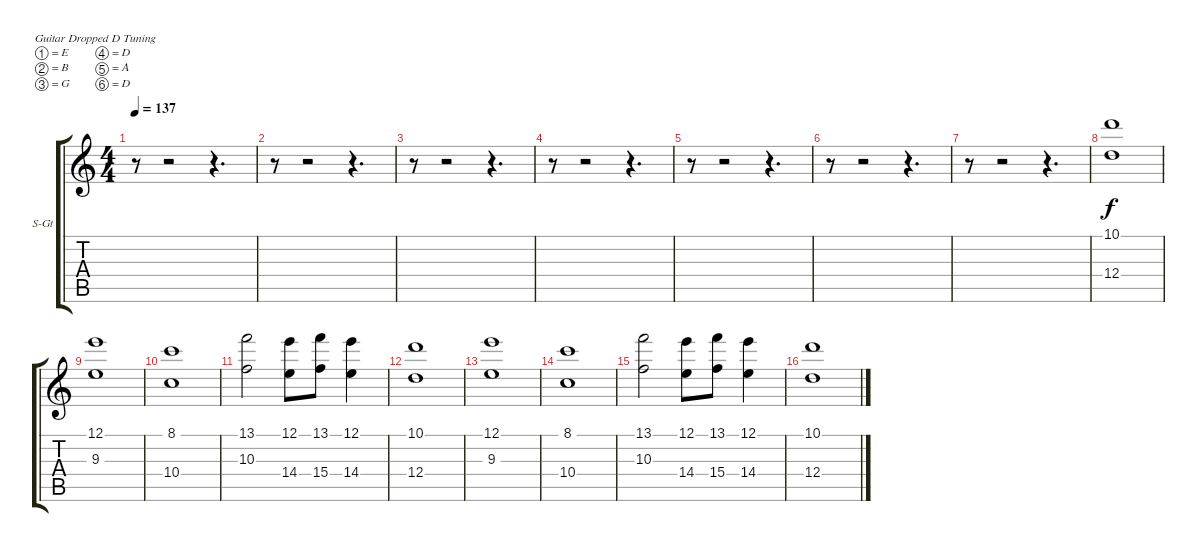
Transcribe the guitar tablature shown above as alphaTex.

\bracketExtendMode groupsimilarinstruments
\firstSystemTrackNameOrientation horizontal
\otherSystemsTrackNameOrientation horizontal
\track ("Keyboard (Christian)" "S-Gt") {instrument pad4choir}
\staff {score tabs}
\tuning (E4 B3 G3 D3 A2 D2)
\displaytranspose 12
\ts (4 4)
\tempo 137
\clef g2
\ks c
r.8{dy f} r.2 r.4{d} |
r.8 r.2 r.4{d} |
r.8 r.2 r.4{d} |
r.8 r.2 r.4{d} |
r.8 r.2 r.4{d} |
r.8 r.2 r.4{d} |
r.8 r.2 r.4{d} |
(10.1 12.4).1 |
(12.1 9.3).1 |
(8.1 10.4).1 |
(13.1 10.3).2 (12.1 14.4).8 (13.1 15.4).8 (12.1 14.4).4 |
(10.1 12.4).1 |
(12.1 9.3).1 |
(8.1 10.4).1 |
(13.1 10.3).2 (12.1 14.4).8 (13.1 15.4).8 (12.1 14.4).4 |
(10.1 12.4).1
